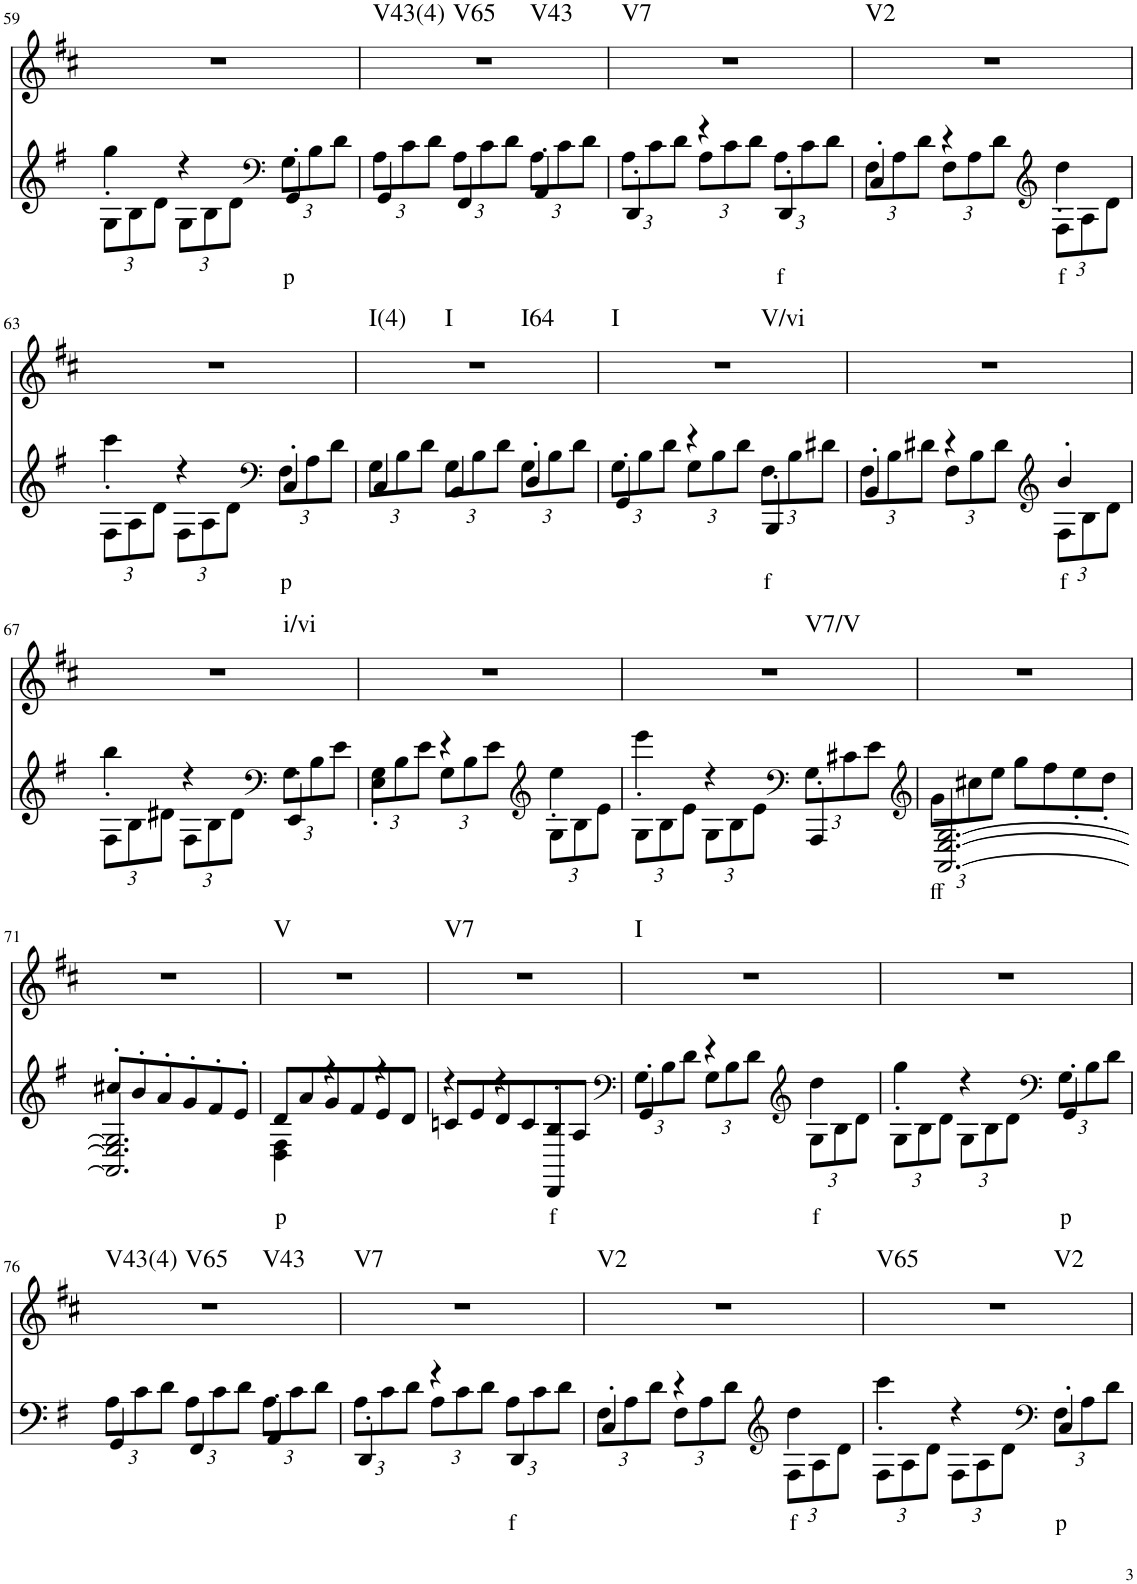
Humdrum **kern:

**kern	**text	**kern	**harte
*part2	*part2	*part1	*part1
*staff2	*staff2	*staff1	*
*I"piano	*	*I"piano	*
*I'Pno	*	*I'Pno	*
!!LO:PB:g=z
*clefG2	*	*clefG2	*
*k[f#]	*	*k[f#c#]	*
*	*	*D:	*
*M3/4	*	*M3/4	*
=59	=59	=59	=59
*^	*	*	*
*	*Xbrackettup	*	*	*
4gg'\	12G\L	.	2.r	.
.	12B\	.	.	.
.	12d\J	.	.	.
4r	12G\L	.	.	.
.	12B\	.	.	.
.	12d\J	.	.	.
*clefF4	*	*	*	*
!	!	!LO:LY:b	!	!
4GG'/	12G\L	p	.	.
.	12B\	.	.	.
.	12d\J	.	.	.
=60	=60	=60	=60	=60
!	!	!	!	!LO:H:n=1:kt=V43(4)
!	!	!	!	!LO:H:n=2:kt=V65
!	!	!	!	!LO:H:n=3:kt=V43
4GG/	12A\L	.	2.r	N N N
.	12c\	.	.	.
.	12d\J	.	.	.
4FF#/	12A\L	.	.	.
.	12c\	.	.	.
.	12d\J	.	.	.
4AA'/	12A\L	.	.	.
.	12c\	.	.	.
.	12d\J	.	.	.
=61	=61	=61	=61	=61
!	!	!	!	!LO:H:kt=V7
4DD'/	12A\L	.	2.r	N
.	12c\	.	.	.
.	12d\J	.	.	.
4r	12A\L	.	.	.
.	12c\	.	.	.
.	12d\J	.	.	.
!	!	!LO:LY:b	!	!
4DD'/	12A\L	f	.	.
.	12c\	.	.	.
.	12d\J	.	.	.
=62	=62	=62	=62	=62
!	!	!	!	!LO:H:kt=V2
4C'/	12F#\L	.	2.r	N
.	12A\	.	.	.
.	12d\J	.	.	.
4r	12F#\L	.	.	.
.	12A\	.	.	.
.	12d\J	.	.	.
*clefG2	*	*	*	*
!	!	!LO:LY:b	!	!
4dd'\	12F#\L	f	.	.
.	12A\	.	.	.
.	12d\J	.	.	.
!!LO:LB:g=z
=63	=63	=63	=63	=63
4ccc'\	12F#\L	.	2.r	.
.	12A\	.	.	.
.	12d\J	.	.	.
4r	12F#\L	.	.	.
.	12A\	.	.	.
.	12d\J	.	.	.
*clefF4	*	*	*	*
!	!	!LO:LY:b	!	!
4C'/	12F#\L	p	.	.
.	12A\	.	.	.
.	12d\J	.	.	.
=64	=64	=64	=64	=64
!	!	!	!	!LO:H:n=1:kt=I(4)
!	!	!	!	!LO:H:n=2:kt=I
!	!	!	!	!LO:H:n=3:kt=I64
4C/	12G\L	.	2.r	N N N
.	12B\	.	.	.
.	12d\J	.	.	.
4BB/	12G\L	.	.	.
.	12B\	.	.	.
.	12d\J	.	.	.
4D'/	12G\L	.	.	.
.	12B\	.	.	.
.	12d\J	.	.	.
=65	=65	=65	=65	=65
!	!	!	!	!LO:H:n=1:kt=I
!	!	!	!	!LO:H:n=2:kt=V/vi
4GG'/	12G\L	.	2.r	N N
.	12B\	.	.	.
.	12d\J	.	.	.
4r	12G\L	.	.	.
.	12B\	.	.	.
.	12d\J	.	.	.
!	!	!LO:LY:b	!	!
4BBB'/	12F#\L	f	.	.
.	12B\	.	.	.
.	12d#X\J	.	.	.
=66	=66	=66	=66	=66
4BB'/	12F#\L	.	2.r	.
.	12B\	.	.	.
.	12d#X\J	.	.	.
4r	12F#\L	.	.	.
.	12B\	.	.	.
.	12d#\J	.	.	.
*clefG2	*	*	*	*
!	!	!LO:LY:b	!	!
4b'/	12F#\L	f	.	.
.	12B\	.	.	.
.	12d#\J	.	.	.
!!LO:LB:g=z
=67	=67	=67	=67	=67
!	!	!	!	!LO:H:kt=i/vi
4bb'\	12F#\L	.	2.r	N
.	12B\	.	.	.
.	12d#X\J	.	.	.
4r	12F#\L	.	.	.
.	12B\	.	.	.
.	12d#\J	.	.	.
*clefF4	*	*	*	*
4EE'/	12G\L	.	.	.
.	12B\	.	.	.
.	12e\J	.	.	.
=68	=68	=68	=68	=68
4E'\	12G\L	.	2.r	.
.	12B\	.	.	.
.	12e\J	.	.	.
4r	12G\L	.	.	.
.	12B\	.	.	.
.	12e\J	.	.	.
*clefG2	*	*	*	*
4ee'\	12G\L	.	.	.
.	12B\	.	.	.
.	12e\J	.	.	.
=69	=69	=69	=69	=69
!	!	!	!	!LO:H:kt=V7/V
4eee'\	12G\L	.	2.r	N
.	12B\	.	.	.
.	12e\J	.	.	.
4r	12G\L	.	.	.
.	12B\	.	.	.
.	12e\J	.	.	.
*clefF4	*	*	*	*
4AAA'/	12G\L	.	.	.
.	12c#X\	.	.	.
.	12e\J	.	.	.
=70	=70	=70	=70	=70
*clefG2	*	*	*	*
!	!	!LO:LY:b	!	!
[2.AA/ [2.E/ [2.G/	12g\L	ff	2.r	.
.	12cc#X\	.	.	.
.	12ee\J	.	.	.
.	8gg\L	.	.	.
.	8ff#\	.	.	.
.	8ee'\	.	.	.
.	8dd'\J	.	.	.
!!LO:LB:g=z
=71	=71	=71	=71	=71
2.AA/] 2.E/] 2.G/]	8cc#X'/L	.	2.r	.
.	8b'/	.	.	.
.	8a'/	.	.	.
.	8g'/	.	.	.
.	8f#'/	.	.	.
.	8e'/J	.	.	.
=72	=72	=72	=72	=72
!	!	!LO:LY:b	!	!LO:H:kt=V
4D\ 4F#\	8d/L	p	2.r	N
.	8a/	.	.	.
4r	8g/	.	.	.
.	8f#/	.	.	.
4r	8e/	.	.	.
.	8d/J	.	.	.
=73	=73	=73	=73	=73
!	!	!	!	!LO:H:kt=V7
4r	8cn/L	.	2.r	N
.	8e/	.	.	.
4r	8d/	.	.	.
.	8c/	.	.	.
!	!	!LO:LY:b	!	!
4DD'/	8B/	f	.	.
.	8A/J	.	.	.
=74	=74	=74	=74	=74
*clefF4	*	*	*	*
!	!	!	!	!LO:H:kt=I
4GG'/	12G\L	.	2.r	N
.	12B\	.	.	.
.	12d\J	.	.	.
4r	12G\L	.	.	.
.	12B\	.	.	.
.	12d\J	.	.	.
*clefG2	*	*	*	*
!	!	!LO:LY:b	!	!
4dd\	12G\L	f	.	.
.	12B\	.	.	.
.	12d\J	.	.	.
=75	=75	=75	=75	=75
4gg'\	12G\L	.	2.r	.
.	12B\	.	.	.
.	12d\J	.	.	.
4r	12G\L	.	.	.
.	12B\	.	.	.
.	12d\J	.	.	.
*clefF4	*	*	*	*
!	!	!LO:LY:b	!	!
4GG'/	12G\L	p	.	.
.	12B\	.	.	.
.	12d\J	.	.	.
!!LO:LB:g=z
=76	=76	=76	=76	=76
!	!	!	!	!LO:H:n=1:kt=V43(4)
!	!	!	!	!LO:H:n=2:kt=V65
!	!	!	!	!LO:H:n=3:kt=V43
4GG/	12A\L	.	2.r	N N N
.	12c\	.	.	.
.	12d\J	.	.	.
4FF#/	12A\L	.	.	.
.	12c\	.	.	.
.	12d\J	.	.	.
4AA'/	12A\L	.	.	.
.	12c\	.	.	.
.	12d\J	.	.	.
=77	=77	=77	=77	=77
!	!	!	!	!LO:H:kt=V7
4DD'/	12A\L	.	2.r	N
.	12c\	.	.	.
.	12d\J	.	.	.
4r	12A\L	.	.	.
.	12c\	.	.	.
.	12d\J	.	.	.
!	!	!LO:LY:b	!	!
4DD/	12A\L	f	.	.
.	12c\	.	.	.
.	12d\J	.	.	.
=78	=78	=78	=78	=78
!	!	!	!	!LO:H:kt=V2
4C'/	12F#\L	.	2.r	N
.	12A\	.	.	.
.	12d\J	.	.	.
4r	12F#\L	.	.	.
.	12A\	.	.	.
.	12d\J	.	.	.
*clefG2	*	*	*	*
!	!	!LO:LY:b	!	!
4dd\	12F#\L	f	.	.
.	12A\	.	.	.
.	12d\J	.	.	.
=79	=79	=79	=79	=79
!	!	!	!	!LO:H:n=1:kt=V65
!	!	!	!	!LO:H:n=2:kt=V2
4ccc'\	12F#\L	.	2.r	N N
.	12A\	.	.	.
.	12d\J	.	.	.
4r	12F#\L	.	.	.
.	12A\	.	.	.
.	12d\J	.	.	.
*clefF4	*	*	*	*
!	!	!LO:LY:b	!	!
4C'/	12F#\L	p	.	.
.	12A\	.	.	.
.	12d\J	.	.	.
*v	*v	*	*	*
=	=	=	=
*-	*-	*-	*-
